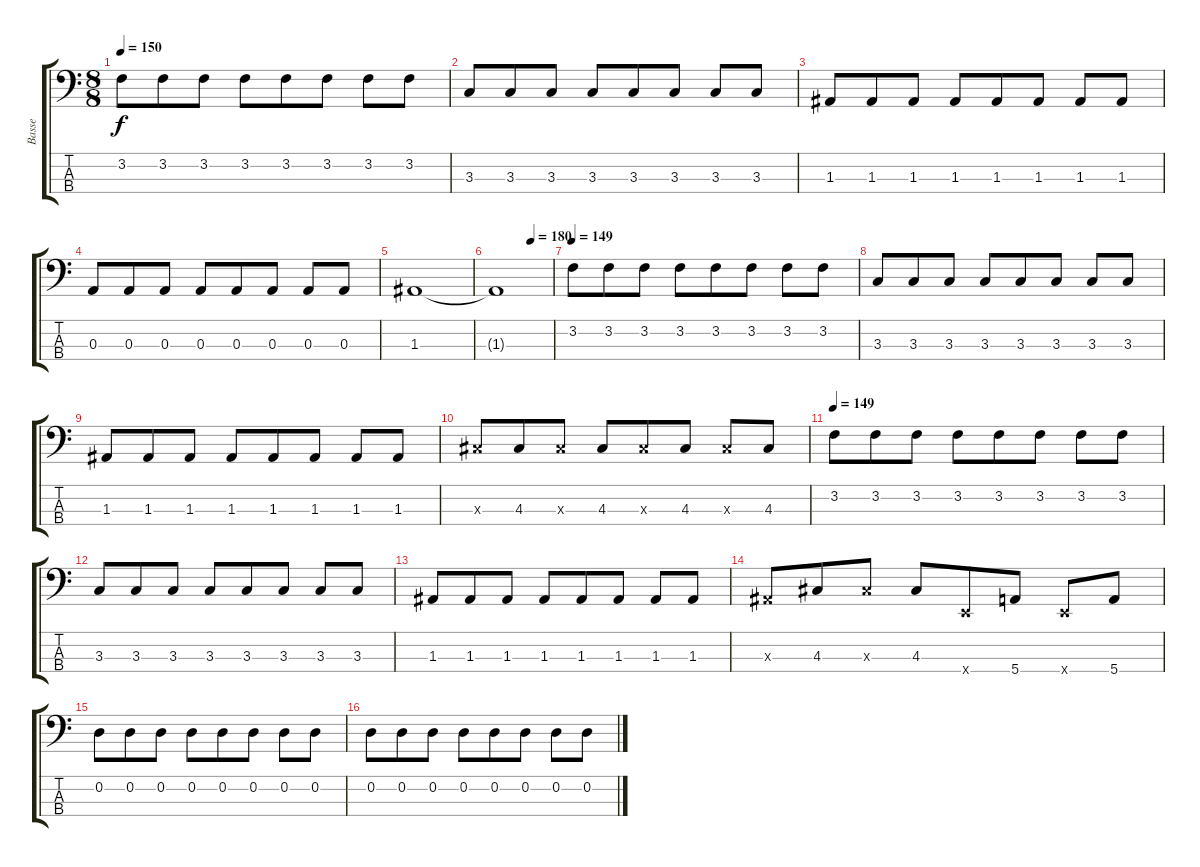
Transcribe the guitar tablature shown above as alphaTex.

\track ("Basse" "Basse") {instrument acousticbass}
\staff {score tabs}
\tuning (G2 D2 A1 E1) {hide}
\ts (8 8)
\tempo 150
\clef f4
\ks c
3.2.8{dy f} 3.2.8 3.2.8 3.2.8 3.2.8 3.2.8 3.2.8 3.2.8 |
3.3.8 3.3.8 3.3.8 3.3.8 3.3.8 3.3.8 3.3.8 3.3.8 |
1.3.8 1.3.8 1.3.8 1.3.8 1.3.8 1.3.8 1.3.8 1.3.8 |
0.3.8 0.3.8 0.3.8 0.3.8 0.3.8 0.3.8 0.3.8 0.3.8 |
1.3.1 |
\tempo (180 0.625)
1.3{t}.1 |
\tempo 149
3.2.8 3.2.8 3.2.8 3.2.8 3.2.8 3.2.8 3.2.8 3.2.8 |
3.3.8 3.3.8 3.3.8 3.3.8 3.3.8 3.3.8 3.3.8 3.3.8 |
1.3.8 1.3.8 1.3.8 1.3.8 1.3.8 1.3.8 1.3.8 1.3.8 |
4.3{x}.8 4.3.8 4.3{x}.8 4.3.8 4.3{x}.8 4.3.8 4.3{x}.8 4.3.8 |
\tempo 149
3.2.8 3.2.8 3.2.8 3.2.8 3.2.8 3.2.8 3.2.8 3.2.8 |
3.3.8 3.3.8 3.3.8 3.3.8 3.3.8 3.3.8 3.3.8 3.3.8 |
1.3.8 1.3.8 1.3.8 1.3.8 1.3.8 1.3.8 1.3.8 1.3.8 |
1.3{x}.8 4.3.8 4.3{x}.8 4.3.8 0.4{x}.8 5.4.8 0.4{x}.8 5.4.8 |
0.2.8 0.2.8 0.2.8 0.2.8 0.2.8 0.2.8 0.2.8 0.2.8 |
0.2.8 0.2.8 0.2.8 0.2.8 0.2.8 0.2.8 0.2.8 0.2.8
